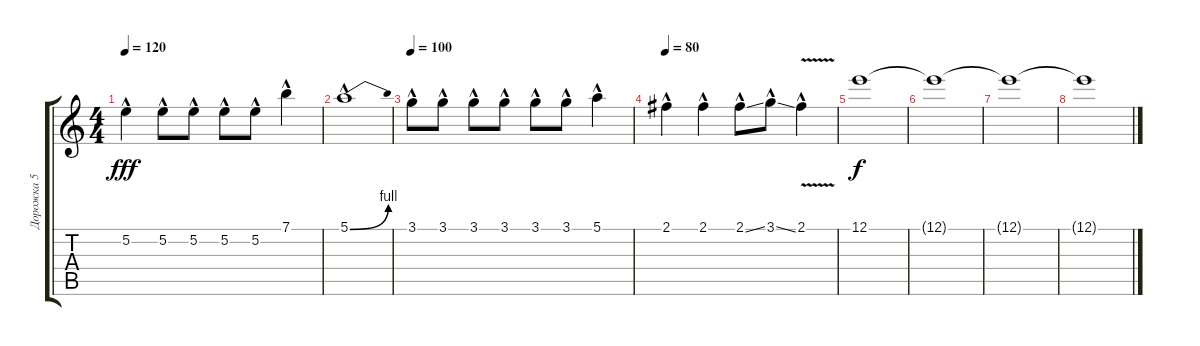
\track ("Дорожка 5" "Дорожка 5") {instrument overdrivenguitar}
\staff {score tabs}
\tuning (E4 B3 G3 D3 A2 E2) {hide}
\ts (4 4)
\tempo 120
\clef g2
\ks c
5.2{hac}.4{dy fff} 5.2{hac}.8 5.2{hac}.8 5.2{hac}.8 5.2{hac}.8 7.1{hac}.4 |
5.1{be (bend 0 0 60 4) hac}.1 |
\tempo 100
3.1{hac}.8 3.1{hac}.8 3.1{hac}.8 3.1{hac}.8 3.1{hac}.8 3.1{hac}.8 5.1{hac}.4 |
\tempo 80
2.1{hac}.4 2.1{hac}.4 2.1{ss hac}.8 3.1{ss hac}.8 2.1{v hac}.4 |
12.1.1{dy f} |
12.1{t}.1 |
12.1{t}.1 |
12.1{t}.1
